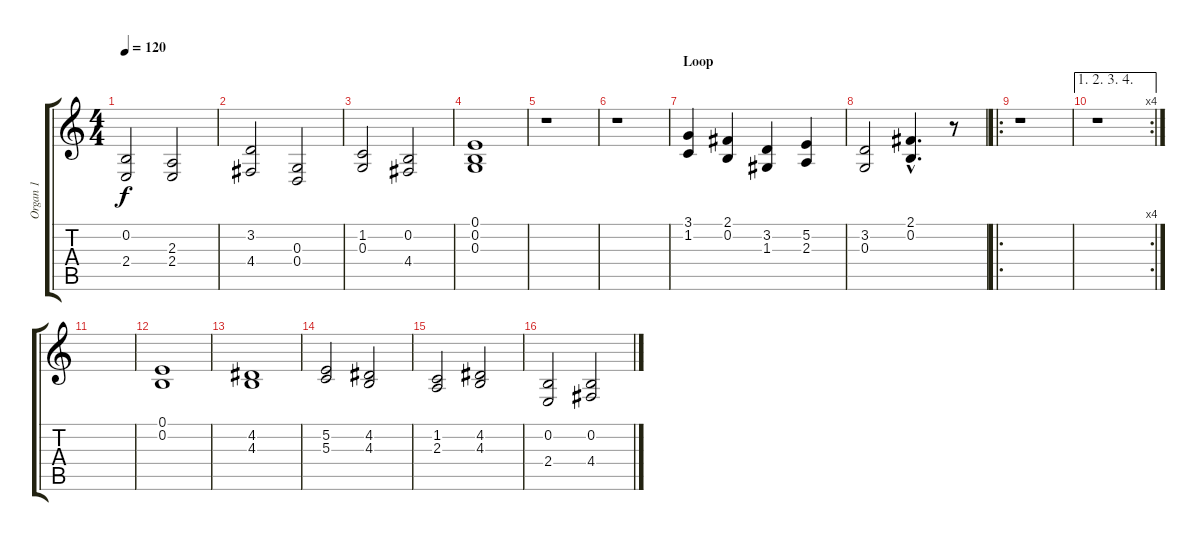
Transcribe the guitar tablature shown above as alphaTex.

\track ("Organ 1" "Organ 1") {instrument churchorgan}
\staff {score tabs}
\tuning (E4 B3 G3 D3 A2 E2) {hide}
\ts (4 4)
\tempo 120
\clef g2
\ks c
(0.2 2.4).2{dy f} (2.3 2.4).2 |
(3.2 4.4).2 (0.3 0.4).2 |
(1.2 0.3).2 (0.2 4.4).2 |
(0.1 0.2 0.3).1 |
r.1 |
r.1 |
\section ("" "Loop")
(3.1 1.2).4 (2.1 0.2).4 (3.2 1.3).4 (5.2 2.3).4 |
(3.2 0.3).2 (2.1{hac} 0.2{hac}).4{d} r.8 |
\ro
r.1 |
\ae (1 2 3 4)
\rc 4
r.1 |
|
(0.1 0.2).1 |
(4.2 4.3).1 |
(5.2 5.3).2 (4.2 4.3).2 |
(1.2 2.3).2 (4.2 4.3).2 |
(0.2 2.4).2 (0.2 4.4).2
